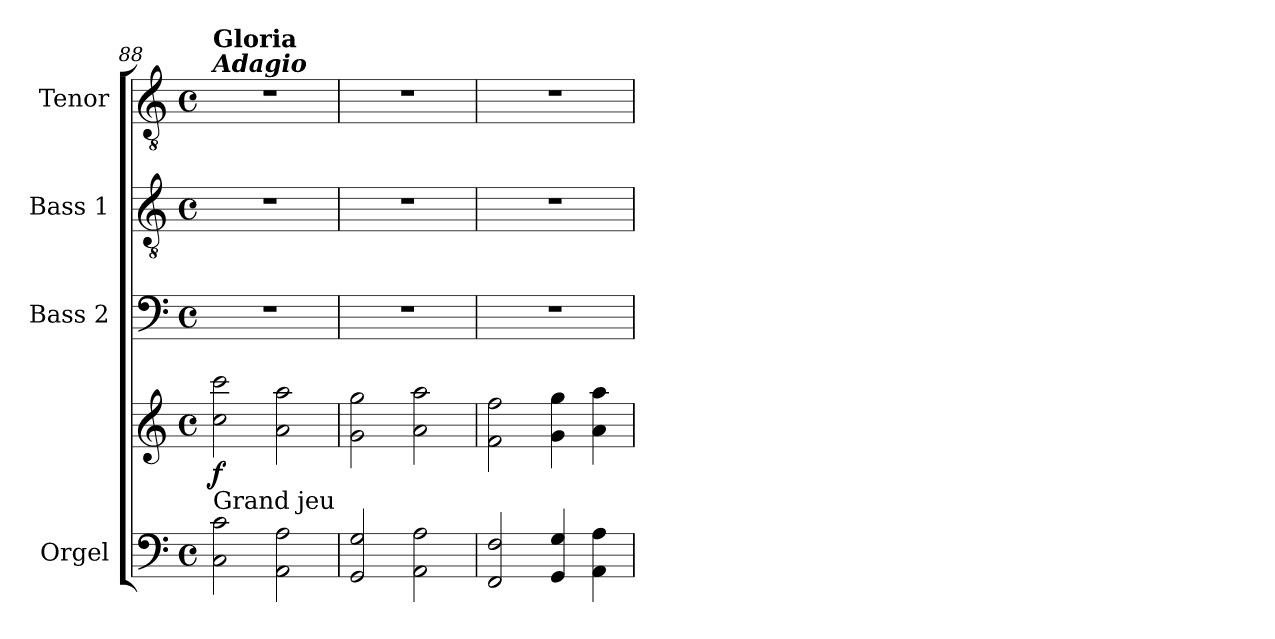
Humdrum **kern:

**kern	**kern	**dynam	**kern	**kern	**kern
*part4	*part4	*part4	*part3	*part2	*part1
*staff5	*staff4	*staff4/5	*staff3	*staff2	*staff1
*I"Orgel	*	*	*I"Bass 2	*I"Bass 1	*I"Tenor
*I'Org.	*	*	*I'B. 2	*I'B. 1	*I'T.
!!LO:LB:g=z
*clefF4	*clefG2	*	*clefF4	*clefGv2	*clefGv2
*k[]	*k[]	*	*k[]	*k[]	*k[]
*C:	*C:	*	*C:	*C:	*C:
*M4/4	*M4/4	*	*M4/4	*M4/4	*M4/4
*met(c)	*met(c)	*	*met(c)	*met(c)	*met(c)
=88	=88	=88	=88	=88	=88
!	!	!	!	!	!LO:TX:a:Bi:t=Adagio
!	!	!	!	!	!LO:TX:a:B:t=Gloria
!	!LO:TX:b:t=Grand jeu	!	!	!	!
!	!	!LO:DY:b	!	!	!
2C\ 2c\	2cc\ 2ccc\	f	1r	1r	1r
2AA\ 2A\	2a\ 2aa\	.	.	.	.
=89	=89	=89	=89	=89	=89
2GG/ 2G/	2g\ 2gg\	.	1r	1r	1r
2AA\ 2A\	2a\ 2aa\	.	.	.	.
=90	=90	=90	=90	=90	=90
2FF/ 2F/	2f\ 2ff\	.	1r	1r	1r
4GG/ 4G/	4g\ 4gg\	.	.	.	.
4AA\ 4A\	4a\ 4aa\	.	.	.	.
=	=	=	=	=	=
*-	*-	*-	*-	*-	*-
